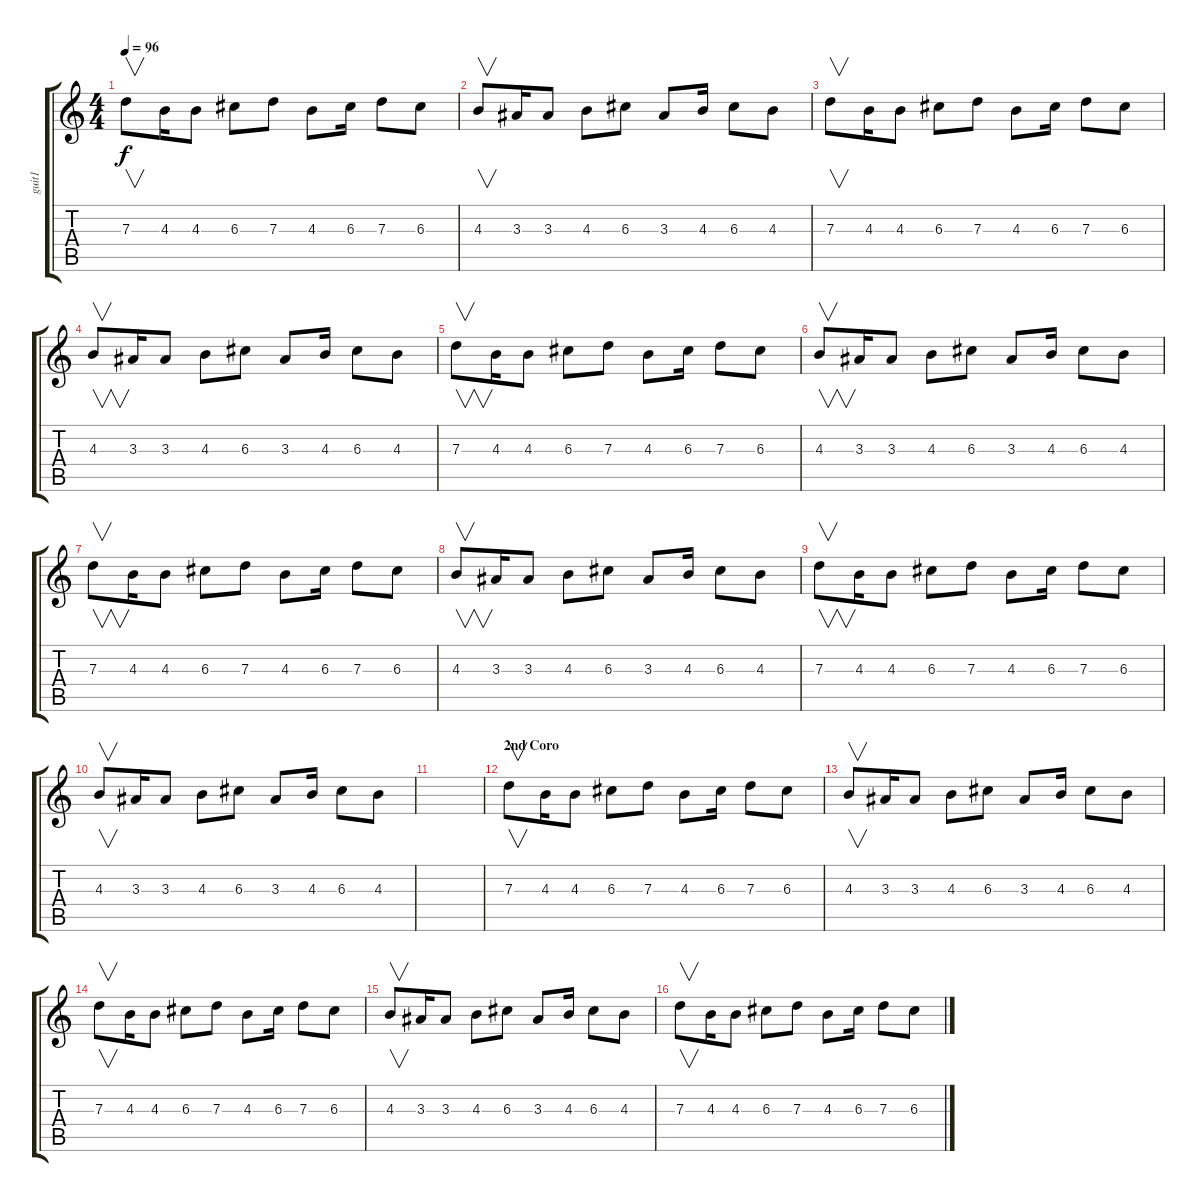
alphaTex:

\track ("guit1" "guit1") {instrument overdrivenguitar}
\staff {score tabs}
\tuning (E4 B3 G3 D3 A2 E2) {hide}
\ts (4 4)
\tempo 96
\clef g2
\ks c
7.3.8{v dy f} 4.3.16 4.3.8 6.3.8 7.3.8 4.3.8 6.3.16 7.3.8 6.3.8 |
4.3.8{v} 3.3.16 3.3.8 4.3.8 6.3.8 3.3.8 4.3.16 6.3.8 4.3.8 |
7.3.8{v} 4.3.16 4.3.8 6.3.8 7.3.8 4.3.8 6.3.16 7.3.8 6.3.8 |
4.3.8{v} 3.3.16 3.3.8 4.3.8 6.3.8 3.3.8 4.3.16 6.3.8 4.3.8 |
7.3.8{v} 4.3.16 4.3.8 6.3.8 7.3.8 4.3.8 6.3.16 7.3.8 6.3.8 |
4.3.8{v} 3.3.16 3.3.8 4.3.8 6.3.8 3.3.8 4.3.16 6.3.8 4.3.8 |
7.3.8{v} 4.3.16 4.3.8 6.3.8 7.3.8 4.3.8 6.3.16 7.3.8 6.3.8 |
4.3.8{v} 3.3.16 3.3.8 4.3.8 6.3.8 3.3.8 4.3.16 6.3.8 4.3.8 |
7.3.8{v} 4.3.16 4.3.8 6.3.8 7.3.8 4.3.8 6.3.16 7.3.8 6.3.8 |
4.3.8{v} 3.3.16 3.3.8 4.3.8 6.3.8 3.3.8 4.3.16 6.3.8 4.3.8 |
|
\section ("" "2nd Coro")
7.3.8{v} 4.3.16 4.3.8 6.3.8 7.3.8 4.3.8 6.3.16 7.3.8 6.3.8 |
4.3.8{v} 3.3.16 3.3.8 4.3.8 6.3.8 3.3.8 4.3.16 6.3.8 4.3.8 |
7.3.8{v} 4.3.16 4.3.8 6.3.8 7.3.8 4.3.8 6.3.16 7.3.8 6.3.8 |
4.3.8{v} 3.3.16 3.3.8 4.3.8 6.3.8 3.3.8 4.3.16 6.3.8 4.3.8 |
7.3.8{v} 4.3.16 4.3.8 6.3.8 7.3.8 4.3.8 6.3.16 7.3.8 6.3.8
